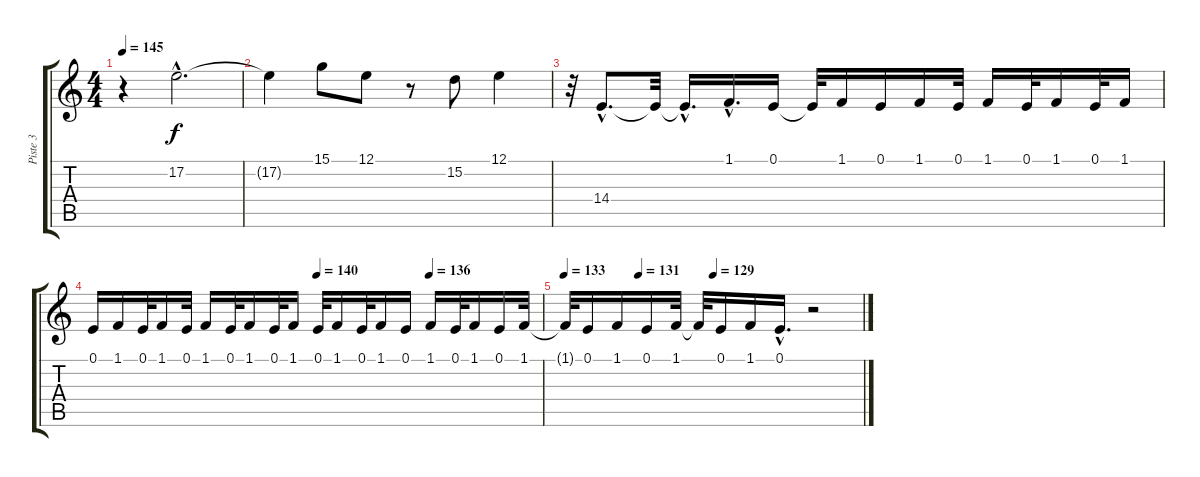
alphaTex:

\track ("Piste 3" "Piste 3") {instrument flute}
\staff {score tabs}
\tuning (E4 B3 G3 D3 A2 E2) {hide}
\ts (4 4)
\tempo 145
\clef g2
\ks c
r.4{dy f} 17.2{hac}.2{d} |
17.2{t}.4 15.1.8 12.1.8 r.8 15.2.8 12.1.4 |
r.32 14.4{hac}.8{d} 14.4{t}.32 14.4{hac t}.16{d} 1.1{hac}.16{d} 0.1.16 0.1{t}.32 1.1.16 0.1.16 1.1.16 0.1.32 1.1.16 0.1.32 1.1.16 0.1.32 1.1.16 |
\tempo (140 0.5)
\tempo (136 0.75)
0.1.16 1.1.16 0.1.32 1.1.16 0.1.32 1.1.16 0.1.32 1.1.16 0.1.32 1.1.16 0.1.32 1.1.16 0.1.32 1.1.16 0.1.16 1.1.16 0.1.32 1.1.16 0.1.16 1.1.32 |
\tempo 133
\tempo (131 0.25)
\tempo (129 0.5)
1.1{t}.32 0.1.16 1.1.16 0.1.16 1.1.32 1.1{t}.32 0.1.16 1.1.16 0.1{hac}.16{d} r.2
